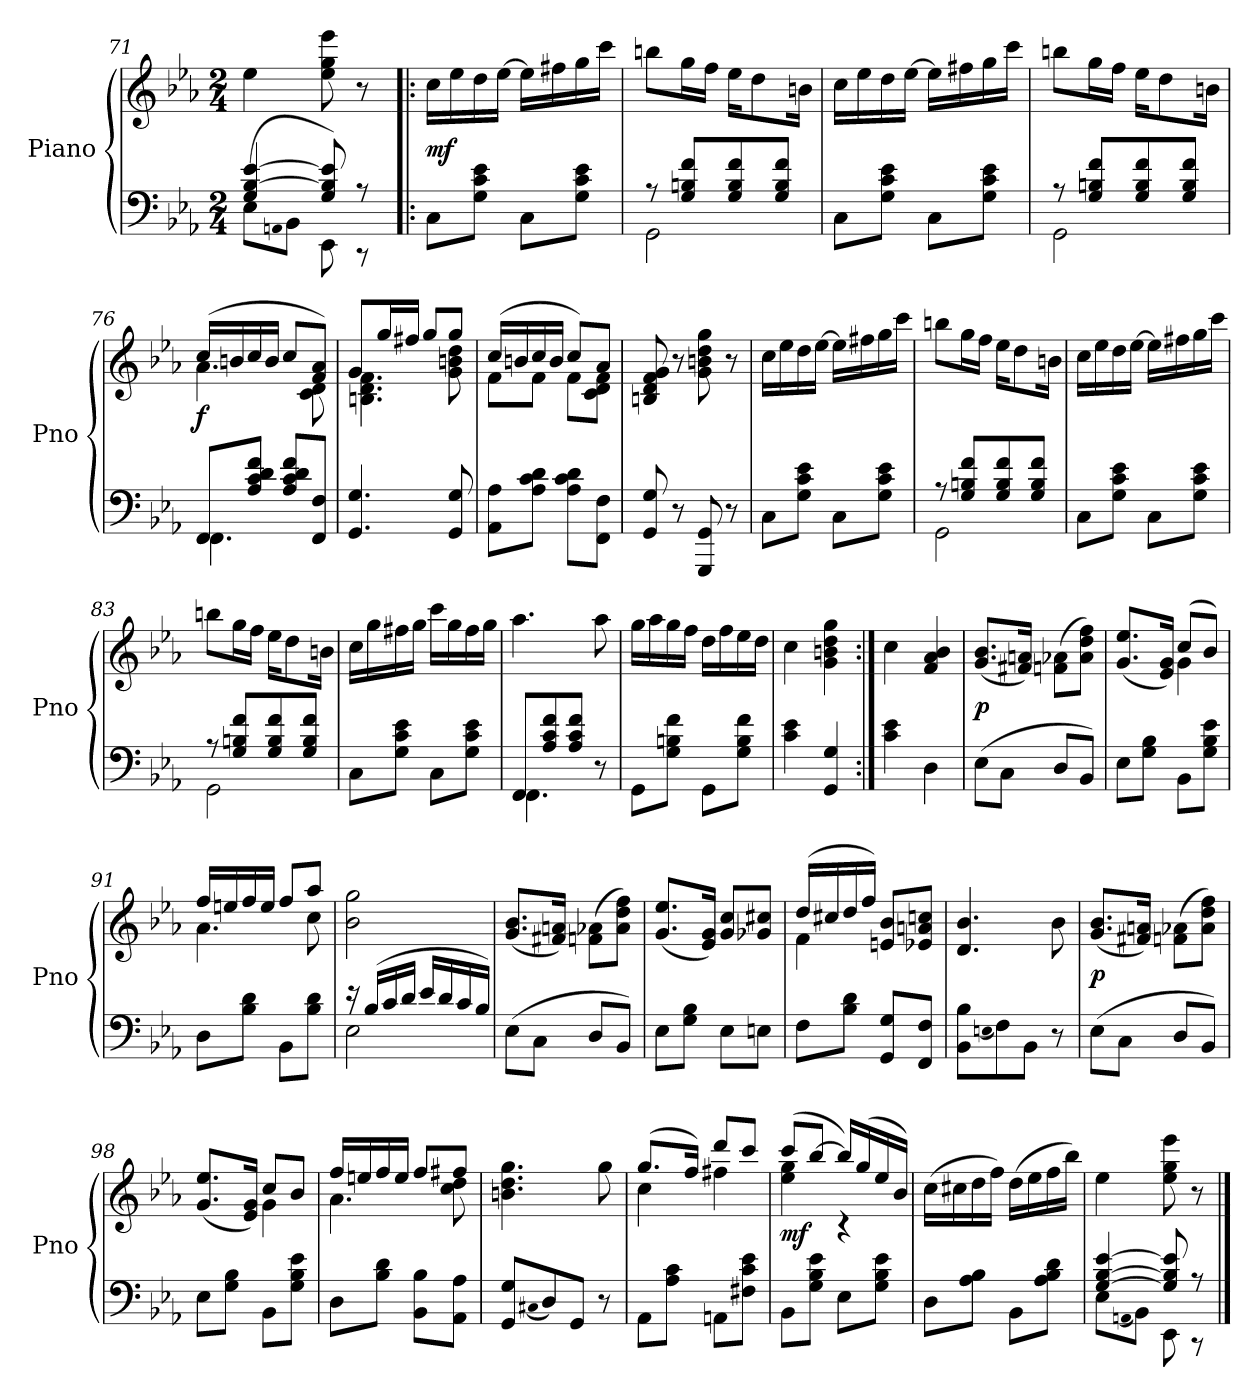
**kern	**kern	**dynam
*part1	*part1	*part1
*staff2	*staff1	*staff1/2
*I"Piano	*	*
*I'Pno	*	*
*clefF4	*clefG2	*
*k[b-e-a-]	*k[b-e-a-]	*
*M2/4	*M2/4	*
=71	=71	=71
*^	*	*
4G [4B- [4e-	(8E-L	4ee-	.
.	qAAn	.	.
.	8BB-J	.	.
8G 8B-] 8e-])	8EE-	8ee- 8gg 8eee-	.
8r	8r	8r	.
*v	*v	*	*
=72!|:	=72!|:	=72!|:
8CL	16ccLL	mf
.	16ee-	.
8G 8c 8e-J	16dd	.
.	[16ee-JJ	.
8CL	16ee-LL]	.
.	16ff#X	.
8G 8c 8e-J	16gg	.
.	16cccJJ	.
=73	=73	=73
*^	*	*
8r	2GG	8bbnL	.
8G 8Bn 8fL	.	16ggL	.
.	.	16ffJJ	.
8G 8B 8f	.	16ee-KL	.
.	.	8dd	.
8G 8B 8fJ	.	.	.
.	.	16bnJk	.
*v	*v	*	*
=74	=74	=74
8CL	16ccLL	.
.	16ee-	.
8G 8c 8e-J	16dd	.
.	[16ee-JJ	.
8CL	16ee-LL]	.
.	16ff#X	.
8G 8c 8e-J	16gg	.
.	16cccJJ	.
=75	=75	=75
*^	*	*
8r	2GG	8bbnL	.
8G 8Bn 8fL	.	16ggL	.
.	.	16ffJJ	.
8G 8B 8f	.	16ee-KL	.
.	.	8dd	.
8G 8B 8fJ	.	.	.
.	.	16bnJk	.
=76	=76	=76	=76
*	*	*^	*
8FFL	4.FF	(16ccLL	4.a-	f
.	.	16bn	.	.
8A- 8c 8d 8fJ	.	16cc	.	.
.	.	16bJJ	.	.
8A- 8c 8d 8fL	.	8ccL	.	.
8FF 8FJ	8ryy	8f 8a-J)	8c 8d	.
*v	*v	*	*	*
=77	=77	=77	=77
4.GG 4.G	8gL	4.Bn 4.d 4.f	.
.	16ggL	.	.
.	16ff#XJJ	.	.
.	8ggL	.	.
8GG 8G	8ggJ	8g 8bn 8dd	.
=78	=78	=78	=78
8AA- 8A-L	(16ccLL	8fL	.
.	16bn	.	.
8A- 8c 8dJ	16cc	8fJ	.
.	16bJJ	.	.
8A- 8c 8dL	8ccL)	8fL	.
8FF 8FJ	8a-J	8c 8d 8fJ	.
*	*v	*v	*
=79	=79	=79
8GG 8G	8Bn 8d 8f 8g	.
8r	8r	.
8GGG 8GG	8g 8bn 8dd 8gg	.
8r	8r	.
=80	=80	=80
8CL	16ccLL	.
.	16ee-	.
8G 8c 8e-J	16dd	.
.	[16ee-JJ	.
8CL	16ee-LL]	.
.	16ff#X	.
8G 8c 8e-J	16gg	.
.	16cccJJ	.
=81	=81	=81
*^	*	*
8r	2GG	8bbnL	.
8G 8Bn 8fL	.	16ggL	.
.	.	16ffJJ	.
8G 8B 8f	.	16ee-KL	.
.	.	8dd	.
8G 8B 8fJ	.	.	.
.	.	16bnJk	.
*v	*v	*	*
=82	=82	=82
8CL	16ccLL	.
.	16ee-	.
8G 8c 8e-J	16dd	.
.	[16ee-JJ	.
8CL	16ee-LL]	.
.	16ff#X	.
8G 8c 8e-J	16gg	.
.	16cccJJ	.
=83	=83	=83
*^	*	*
8r	2GG	8bbnL	.
8G 8Bn 8fL	.	16ggL	.
.	.	16ffJJ	.
8G 8B 8f	.	16ee-KL	.
.	.	8dd	.
8G 8B 8fJ	.	.	.
.	.	16bnJk	.
*v	*v	*	*
=84	=84	=84
8CL	16ccLL	.
.	16gg	.
8G 8c 8e-J	16ff#X	.
.	16ggJJ	.
8CL	16cccLL	.
.	16gg	.
8G 8c 8e-J	16ff#	.
.	16ggJJ	.
=85	=85	=85
*^	*	*
8FFL	4.FF	4.aa-	.
8A- 8c 8f	.	.	.
8A- 8c 8fJ	.	.	.
8r	8ryy	8aa-	.
*v	*v	*	*
=86	=86	=86
8GGL	16ggLL	.
.	16aa-	.
8G 8Bn 8fJ	16gg	.
.	16ffJJ	.
8GGL	16ddLL	.
.	16ff	.
8G 8B 8fJ	16ee-	.
.	16ddJJ	.
=87	=87	=87
4c 4e-	4cc	.
4GG 4G	4g 4bn 4dd 4gg	.
=88:|!	=88:|!	=88:|!
4c 4e-	4cc	.
4D	4f 4a- 4b-	.
=89	=89	=89
(8E-L	(8.g 8.b-L	p
8CJ	.	.
.	16f#X 16anJk)	.
8DL	(8fn 8a-XL	.
8BB-J)	8a- 8dd 8ffJ)	.
=90	=90	=90
*	*^	*
8E-L	(8.g 8.ee-L	4ryy	.
8G 8B-J	.	.	.
.	16e- 16gJk)	.	.
8BB-L	(8ccL	4g	.
8G 8B- 8e-J	8b-J)	.	.
=91	=91	=91	=91
8DL	16ffLL	4.a-	.
.	16een	.	.
8B- 8dJ	16ff	.	.
.	16eeJJ	.	.
8BB-L	8ffL	.	.
8B- 8dJ	8aa-J	8cc	.
*	*v	*v	*
=92	=92	=92
*^	*	*
16r	2E-	2b- 2gg	.
(16B-LL	.	.	.
16c	.	.	.
16dJJ	.	.	.
16e-LL	.	.	.
16d	.	.	.
16c	.	.	.
16B-JJ)	.	.	.
*v	*v	*	*
=93	=93	=93
(8E-L	(8.g 8.b-L	.
8CJ	.	.
.	16f#X 16anJk)	.
8DL	(8fn 8a-XL	.
8BB-J)	8a- 8dd 8ffJ)	.
=94	=94	=94
8E-L	(8.g 8.ee-L	.
8G 8B-J	.	.
.	16e- 16gJk)	.
8E-L	8g 8ccL	.
8EnJ	8g-X 8cc#XJ	.
=95	=95	=95
*	*^	*
8FL	(16ddLL	4f	.
.	16cc#X	.	.
8B- 8dJ	16dd	.	.
.	16ffJJ)	.	.
8GG 8GL	8en 8b-L	4ryy	.
8FF 8FJ	8e-X 8an 8ccnJ	.	.
*	*v	*v	*
=96	=96	=96
8BB- 8B-L	4.d 4.b-	.
(qEn	.	.
8F)	.	.
8BB-J	.	.
8r	8b-	.
=97	=97	=97
(8E-L	(8.g 8.b-L	p
8CJ	.	.
.	16f#X 16anJk)	.
8DL	(8fn 8a-XL	.
8BB-J)	8a- 8dd 8ffJ)	.
=98	=98	=98
*	*^	*
8E-L	(8.g 8.ee-L	4ryy	.
8G 8B-J	.	.	.
.	16e- 16gJk)	.	.
8BB-L	8ccL	4g	.
8G 8B- 8e-J	8b-J	.	.
=99	=99	=99	=99
8DL	16ffLL	4.a-	.
.	16een	.	.
8B- 8dJ	16ff	.	.
.	16eeJJ	.	.
8BB- 8B-L	8ffL	.	.
8AA- 8A-J	8ff#XJ	8cc 8dd	.
*	*v	*v	*
=100	=100	=100
8GG 8GL	4.bn 4.dd 4.gg	.
(qC#X	.	.
8D)	.	.
8GGJ	.	.
8r	8gg	.
=101	=101	=101
*	*^	*
8AA-L	(8.ggL	4cc	.
8A- 8cJ	.	.	.
.	16ffJk)	.	.
8AAnL	8dddL	4ff#X	.
8F#X 8c 8e-J	8cccJ	.	.
=102	=102	=102	=102
8BB-L	(8cccL	4ee- 4gg	mf
8G 8B- 8e-J	[8bb-J	.	.
8E-L	16bb-LL])	4r	.
.	(16gg	.	.
8G 8B- 8e-J	16ee-	.	.
.	16b-JJ)	.	.
*	*v	*v	*
=103	=103	=103
8DL	(16ccLL	.
.	16cc#X	.
8A- 8B-J	16dd	.
.	16ffJJ)	.
8BB-L	(16ddLL	.
.	16ee-	.
8A- 8B- 8dJ	16ff	.
.	16bb-JJ)	.
=104	=104	=104
*^	*	*
[4G [4B- [4e-	8E-L	4ee-	.
.	(qAAn	.	.
.	8BB-J)	.	.
8G] 8B-] 8e-]	8EE-	8ee- 8gg 8eee-	.
8r	8r	8r	.
*v	*v	*	*
==	==	==
*-	*-	*-
